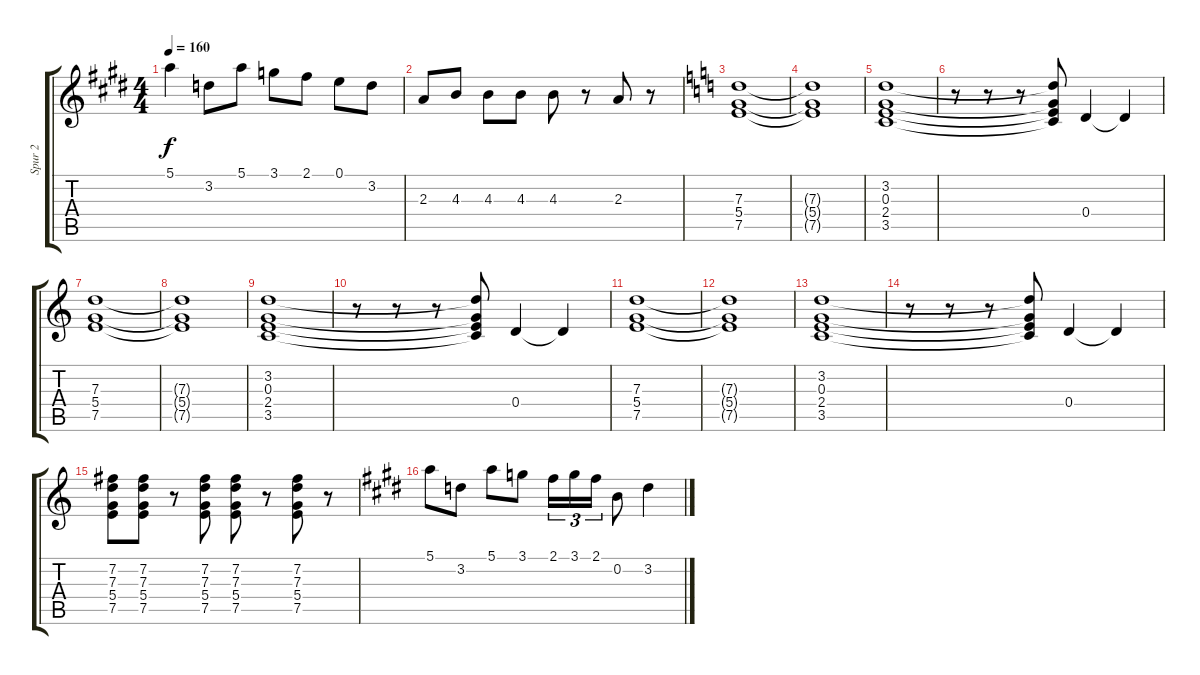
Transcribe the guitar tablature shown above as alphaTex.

\track ("Spur 2" "Spur 2") {instrument distortionguitar}
\staff {score tabs}
\tuning (E4 B3 G3 D3 A2 E2) {hide}
\ts (4 4)
\tempo 160
\clef g2
\ks e
5.1.4{dy f volume 16 instrument distortionguitar} 3.2.8 5.1.8 3.1.8 2.1.8 0.1.8 3.2.8 |
2.3.8 4.3.8 4.3.8 4.3.8 4.3.8 r.8 2.3.8 r.8 |
\ks c
(7.3 5.4 7.5).1{volume 10 instrument electricguitarclean} |
(7.3{t} 5.4{t} 7.5{t}).1 |
(3.2 0.3 2.4 3.5).1 |
r.8 r.8 r.8 (3.2{t} 0.3{t} 2.4{t} 3.5{t}).8 0.4.4 0.4{t}.4 |
(7.3 5.4 7.5).1{volume 10 instrument electricguitarclean} |
(7.3{t} 5.4{t} 7.5{t}).1 |
(3.2 0.3 2.4 3.5).1 |
r.8 r.8 r.8 (3.2{t} 0.3{t} 2.4{t} 3.5{t}).8 0.4.4 0.4{t}.4 |
(7.3 5.4 7.5).1{volume 10 instrument electricguitarclean} |
(7.3{t} 5.4{t} 7.5{t}).1 |
(3.2 0.3 2.4 3.5).1 |
r.8 r.8 r.8 (3.2{t} 0.3{t} 2.4{t} 3.5{t}).8 0.4.4 0.4{t}.4 |
(7.2 7.3 5.4 7.5).8{volume 16 instrument distortionguitar} (7.2 7.3 5.4 7.5).8 r.8 (7.2 7.3 5.4 7.5).8 (7.2 7.3 5.4 7.5).8 r.8 (7.2 7.3 5.4 7.5).8 r.8 |
\ks e
5.1.8{volume 16 instrument distortionguitar} 3.2.8 5.1.8 3.1.8 2.1.16{tu (3 2)} 3.1.16{tu (3 2)} 2.1.16{tu (3 2)} 0.2.8 3.2.4
